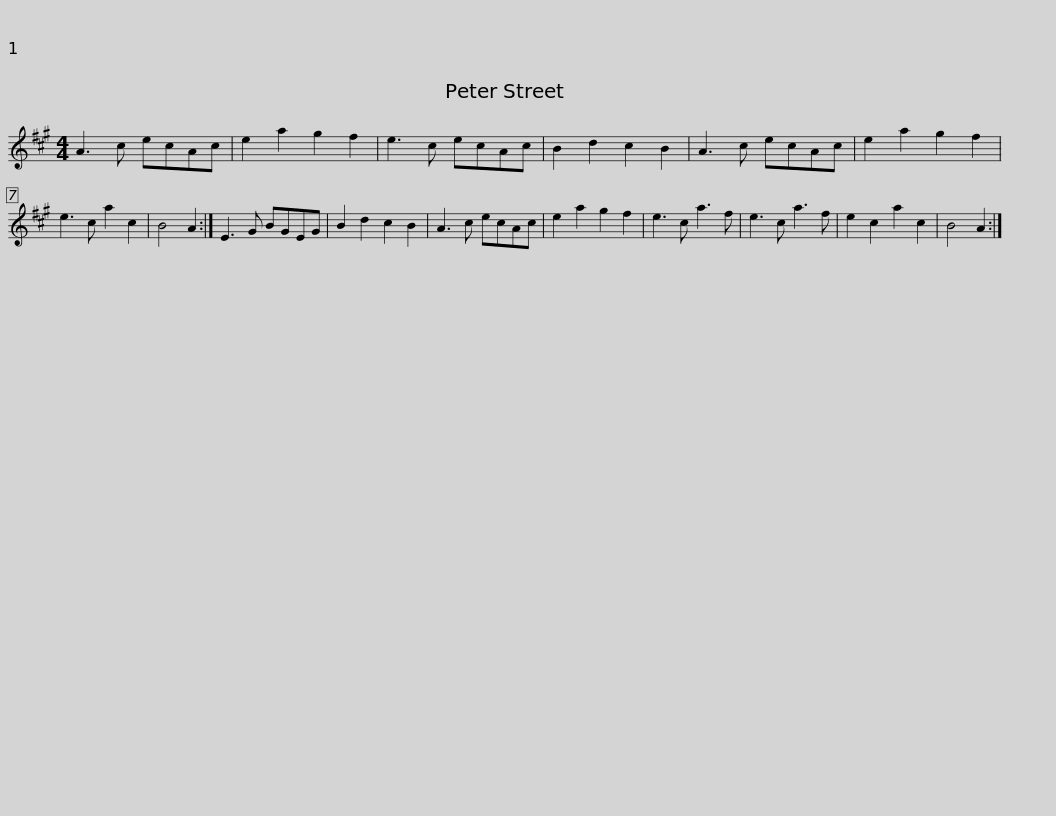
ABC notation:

X:1
L:1/8
M:4/4
I:linebreak $
K:A
V:1 treble
V:1
 A3 c ecAc | e2 a2 g2 f2 | e3 c ecAc | B2 d2 c2 B2 | A3 c ecAc | %5
 e2 a2 g2 f2 | e3 c a2 c2 | B4 A2 :|$ E3 G BGEG | B2 d2 c2 B2 | %10
 A3 c ecAc | e2 a2 g2 f2 | e3 c a3 f | e3 c a3 f | e2 c2 a2 c2 | %15
 B4 A2 :| %16
